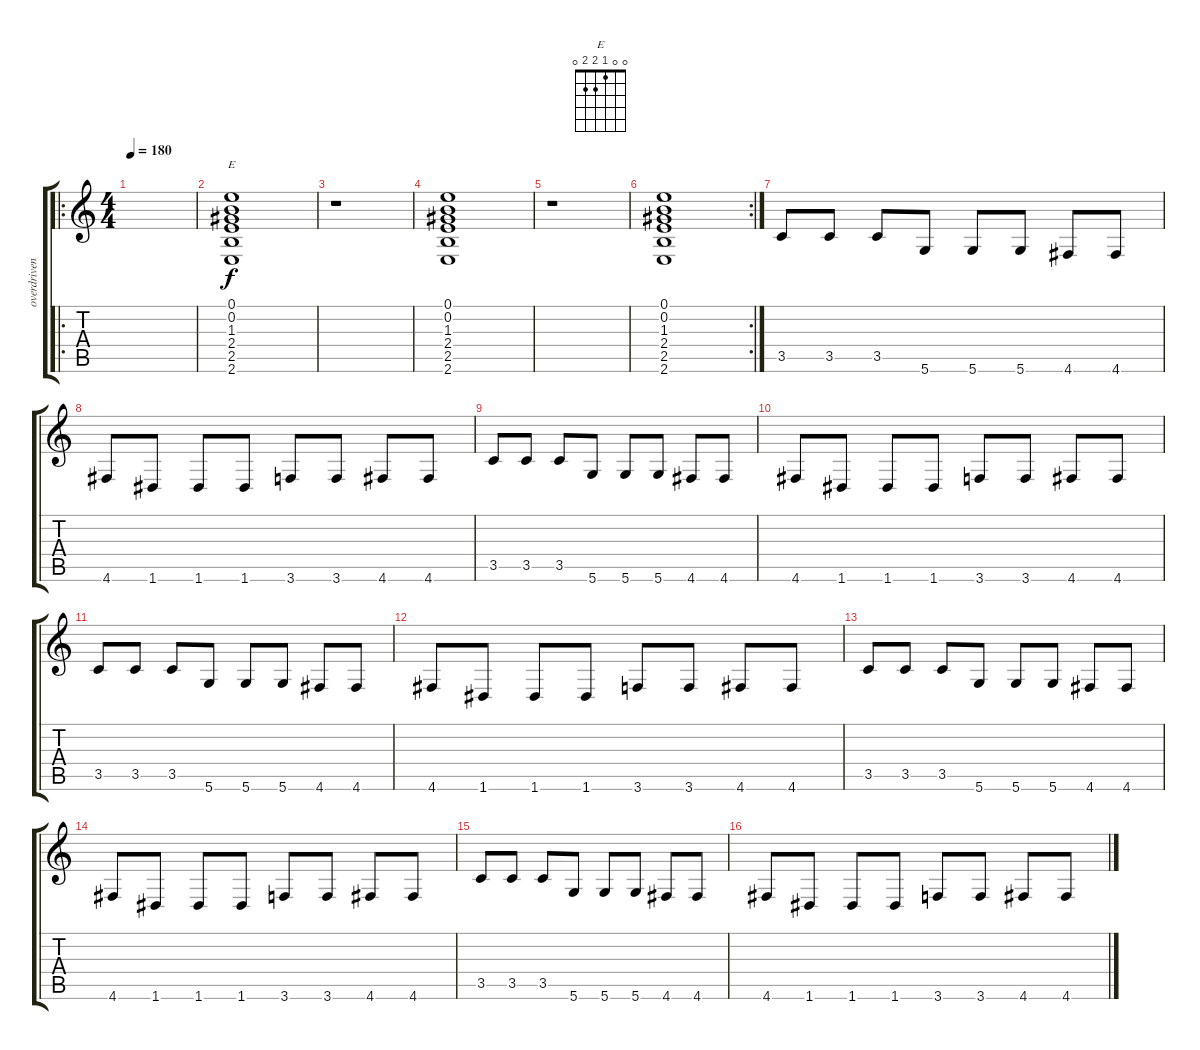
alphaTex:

\track ("overdriven" "overdriven") {instrument overdrivenguitar}
\staff {score tabs}
\tuning (E4 B3 G3 D3 A2 D2) {hide}
\chord ("E" 0 0 1 2 2 0)
\ro
\ts (4 4)
\tempo 180
\clef g2
\ks c
|
(0.1 0.2 1.3 2.4 2.5 2.6).1{ch "E"} |
r.1 |
(0.1 0.2 1.3 2.4 2.5 2.6).1 |
r.1 |
\rc 2
(0.1 0.2 1.3 2.4 2.5 2.6).1 |
3.5.8 3.5.8 3.5.8 5.6.8 5.6.8 5.6.8 4.6.8 4.6.8 |
4.6.8 1.6.8 1.6.8 1.6.8 3.6.8 3.6.8 4.6.8 4.6.8 |
3.5.8 3.5.8 3.5.8 5.6.8 5.6.8 5.6.8 4.6.8 4.6.8 |
4.6.8 1.6.8 1.6.8 1.6.8 3.6.8 3.6.8 4.6.8 4.6.8 |
3.5.8 3.5.8 3.5.8 5.6.8 5.6.8 5.6.8 4.6.8 4.6.8 |
4.6.8 1.6.8 1.6.8 1.6.8 3.6.8 3.6.8 4.6.8 4.6.8 |
3.5.8 3.5.8 3.5.8 5.6.8 5.6.8 5.6.8 4.6.8 4.6.8 |
4.6.8 1.6.8 1.6.8 1.6.8 3.6.8 3.6.8 4.6.8 4.6.8 |
3.5.8 3.5.8 3.5.8 5.6.8 5.6.8 5.6.8 4.6.8 4.6.8 |
4.6.8 1.6.8 1.6.8 1.6.8 3.6.8 3.6.8 4.6.8 4.6.8
